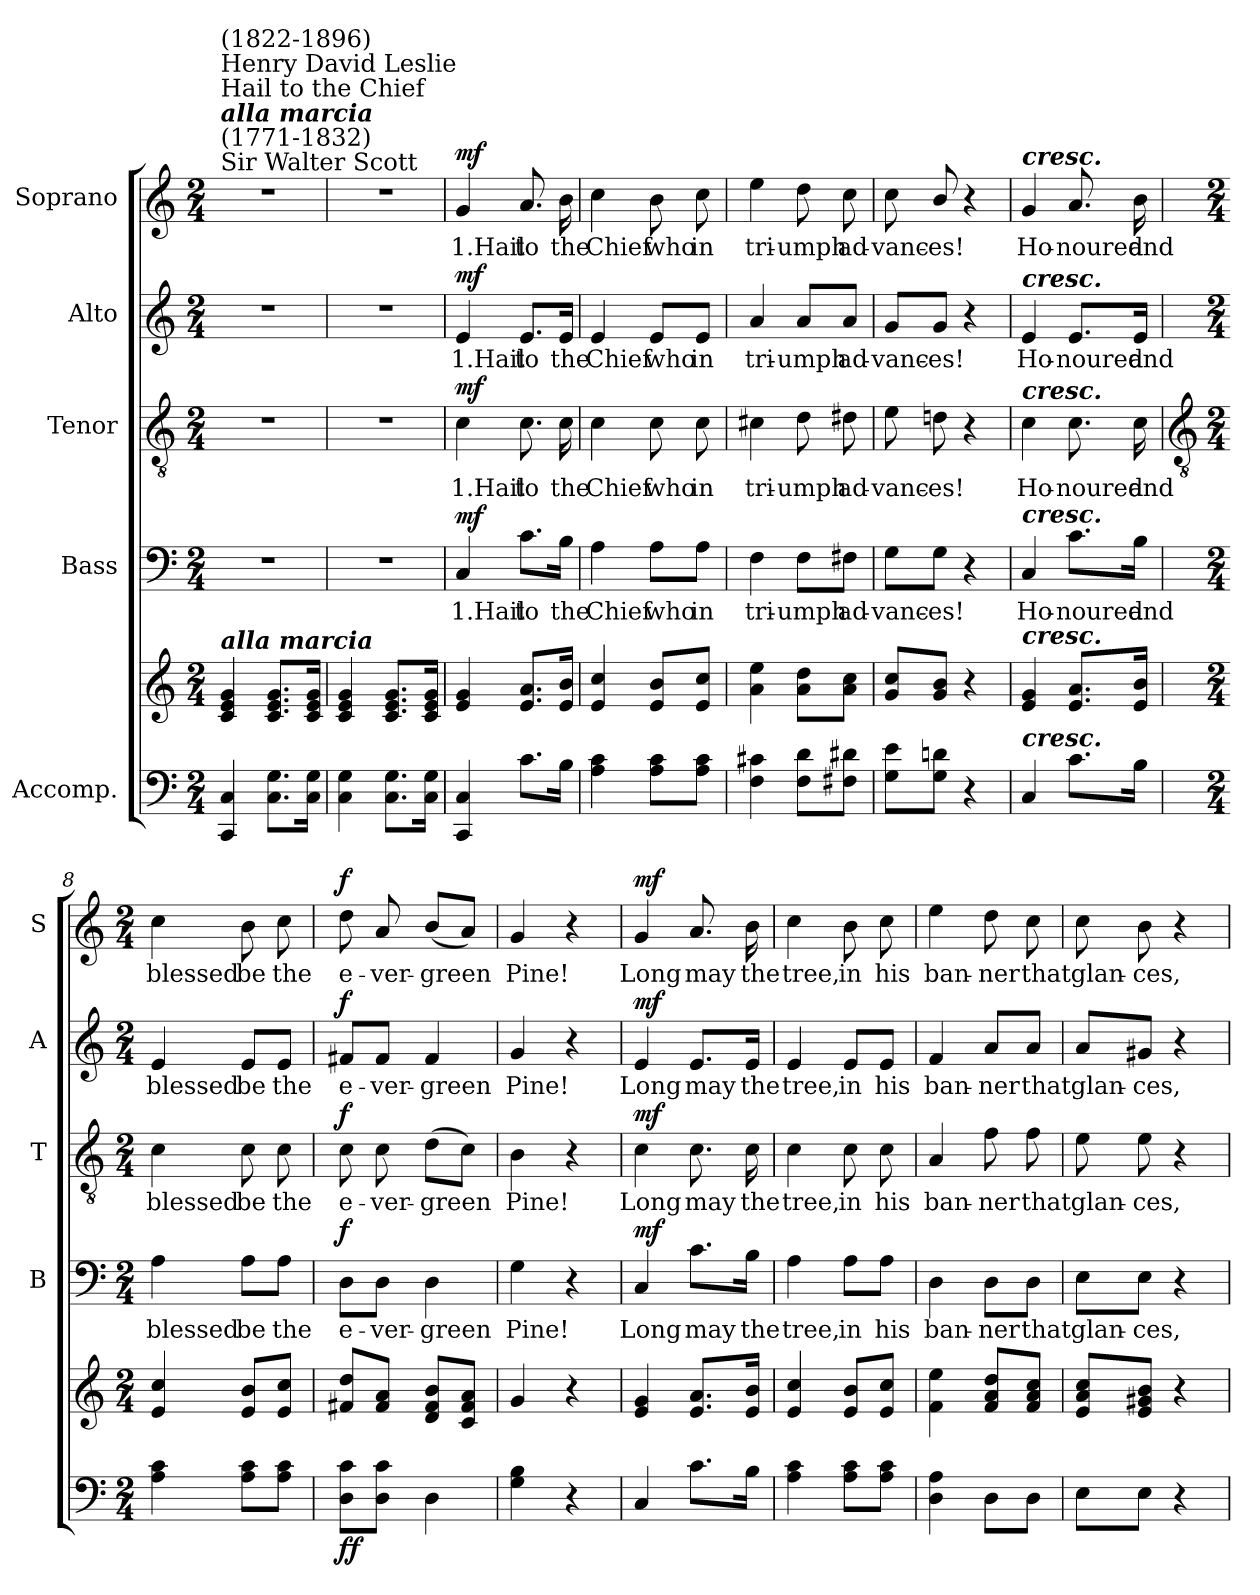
**kern	**kern	**dynam	**kern	**text	**dynam	**kern	**text	**dynam	**kern	**text	**dynam	**kern	**text	**dynam
*part5	*part5	*part5	*part4	*part4	*part4	*part3	*part3	*part3	*part2	*part2	*part2	*part1	*part1	*part1
*staff6	*staff5	*staff5/6	*staff4	*staff4	*staff4	*staff3	*staff3	*staff3	*staff2	*staff2	*staff2	*staff1	*staff1	*staff1
*I"Accomp.	*	*	*I"Bass	*	*	*I"Tenor	*	*	*I"Alto	*	*	*I"Soprano	*	*
*	*	*	*I'B	*	*	*I'T	*	*	*I'A	*	*	*I'S	*	*
*clefF4	*clefG2	*	*clefF4	*	*	*clefGv2	*	*	*clefG2	*	*	*clefG2	*	*
*k[]	*k[]	*	*k[]	*	*	*k[]	*	*	*k[]	*	*	*k[]	*	*
*M2/4	*M2/4	*	*M2/4	*	*	*M2/4	*	*	*M2/4	*	*	*M2/4	*	*
*MM120	*MM120	*	*MM120	*	*	*MM120	*	*	*MM120	*	*	*MM120	*	*
=1	=1	=1	=1	=1	=1	=1	=1	=1	=1	=1	=1	=1	=1	=1
!	!	!	!	!	!	!	!	!	!	!	!	!LO:TX:a:t=Sir Walter Scott	!	!
!	!	!	!	!	!	!	!	!	!	!	!	!LO:TX:a:t=(1771-1832)	!	!
!	!	!	!	!	!	!	!	!	!	!	!	!LO:TX:a:Bi:t=alla marcia	!	!
!	!	!	!	!	!	!	!	!	!	!	!	!LO:TX:a:t=Hail to the Chief	!	!
!	!	!	!	!	!	!	!	!	!	!	!	!LO:TX:a:t=Henry David Leslie	!	!
!	!	!	!	!	!	!	!	!	!	!	!	!LO:TX:a:t=(1822-1896)	!	!
!	!LO:TX:a:Bi:t=alla marcia	!	!	!	!	!	!	!	!	!	!	!	!	!
4CC/ 4C/	4c/ 4e/ 4g/	.	2r	.	.	2r	.	.	2r	.	.	2r	.	.
8.C\ 8.G\L	8.c/ 8.e/ 8.g/L	.	.	.	.	.	.	.	.	.	.	.	.	.
16C\ 16G\Jk	16c/ 16e/ 16g/Jk	.	.	.	.	.	.	.	.	.	.	.	.	.
=2	=2	=2	=2	=2	=2	=2	=2	=2	=2	=2	=2	=2	=2	=2
4C\ 4G\	4c/ 4e/ 4g/	.	2r	.	.	2r	.	.	2r	.	.	2r	.	.
8.C\ 8.G\L	8.c/ 8.e/ 8.g/L	.	.	.	.	.	.	.	.	.	.	.	.	.
16C\ 16G\Jk	16c/ 16e/ 16g/Jk	.	.	.	.	.	.	.	.	.	.	.	.	.
=3	=3	=3	=3	=3	=3	=3	=3	=3	=3	=3	=3	=3	=3	=3
!	!	!LO:DY:b=2	!	!LO:LY:b	!	!	!LO:LY:b	!	!	!LO:LY:b	!	!	!LO:LY:b	!
!	!	!LO:DY:n=1:b	!	!	!LO:DY:b	!	!	!LO:DY:b	!	!	!LO:DY:b	!	!	!LO:DY:b
4CC/ 4C/	4e/ 4g/	mf mf	4C/	1.Hail	mf	4c\	1.Hail	mf	4e/	1.Hail	mf	4g/	1.Hail	mf
!	!	!	!	!LO:LY:b	!	!	!LO:LY:b	!	!	!LO:LY:b	!	!	!LO:LY:b	!
8.c\L	8.e/ 8.a/L	.	8.c\L	to	.	8.c\	to	.	8.e/L	to	.	8.a/	to	.
!	!	!	!	!LO:LY:b	!	!	!LO:LY:b	!	!	!LO:LY:b	!	!	!LO:LY:b	!
16B\Jk	16e/ 16b/Jk	.	16B\Jk	the	.	16c\	the	.	16e/Jk	the	.	16b\	the	.
=4	=4	=4	=4	=4	=4	=4	=4	=4	=4	=4	=4	=4	=4	=4
!	!	!	!	!LO:LY:b	!	!	!LO:LY:b	!	!	!LO:LY:b	!	!	!LO:LY:b	!
4A\ 4c\	4e/ 4cc/	.	4A\	Chief	.	4c\	Chief	.	4e/	Chief	.	4cc\	Chief	.
!	!	!	!	!LO:LY:b	!	!	!LO:LY:b	!	!	!LO:LY:b	!	!	!LO:LY:b	!
8A\ 8c\L	8e/ 8b/L	.	8A\L	who	.	8c\	who	.	8e/L	who	.	8b\	who	.
!	!	!	!	!LO:LY:b	!	!	!LO:LY:b	!	!	!LO:LY:b	!	!	!LO:LY:b	!
8A\ 8c\J	8e/ 8cc/J	.	8A\J	in	.	8c\	in	.	8e/J	in	.	8cc\	in	.
=5	=5	=5	=5	=5	=5	=5	=5	=5	=5	=5	=5	=5	=5	=5
!	!	!	!	!LO:LY:b	!	!	!LO:LY:b	!	!	!LO:LY:b	!	!	!LO:LY:b	!
4F\ 4c#X\	4a\ 4ee\	.	4F\	tri-	.	4c#X\	tri-	.	4a/	tri-	.	4ee\	tri-	.
!	!	!	!	!LO:LY:b	!	!	!LO:LY:b	!	!	!LO:LY:b	!	!	!LO:LY:b	!
8F\ 8d\L	8a\ 8dd\L	.	8F\L	-umph	.	8d\	-umph	.	8a/L	-umph	.	8dd\	-umph	.
!	!	!	!	!LO:LY:b	!	!	!LO:LY:b	!	!	!LO:LY:b	!	!	!LO:LY:b	!
8F#X\ 8d#X\J	8a\ 8cc\J	.	8F#X\J	ad-	.	8d#X\	ad-	.	8a/J	ad-	.	8cc\	ad-	.
=6	=6	=6	=6	=6	=6	=6	=6	=6	=6	=6	=6	=6	=6	=6
!	!	!	!	!LO:LY:b	!	!	!LO:LY:b	!	!	!LO:LY:b	!	!	!LO:LY:b	!
8G\ 8e\L	8g/ 8cc/L	.	8G\L	-vanc-	.	8e\	-vanc-	.	8g/L	-vanc-	.	8cc\	-vanc-	.
!	!	!	!	!LO:LY:b	!	!	!LO:LY:b	!	!	!LO:LY:b	!	!	!LO:LY:b	!
8G\ 8dn\J	8g/ 8b/J	.	8G\J	-es!	.	8dn\	-es!	.	8g/J	-es!	.	8b/	-es!	.
4r	4r	.	4r	.	.	4r	.	.	4r	.	.	4r	.	.
!!LO:LB:g=z
=7	=7	=7	=7	=7	=7	=7	=7	=7	=7	=7	=7	=7	=7	=7
!	!	!	!	!	!	!	!	!	!	!	!	!LO:TX:a:Bi:t=cresc.	!	!
!	!	!	!	!	!	!	!	!	!LO:TX:a:Bi:t=cresc.	!	!	!	!	!
!	!	!	!	!	!	!LO:TX:a:Bi:t=cresc.	!	!	!	!	!	!	!	!
!	!	!	!LO:TX:a:Bi:t=cresc.	!	!	!	!	!	!	!	!	!	!	!
!	!LO:TX:a:Bi:t=cresc.	!	!	!	!	!	!	!	!	!	!	!	!	!
!LO:TX:a:Bi:t=cresc.	!	!	!	!	!	!	!	!	!	!	!	!	!	!
!	!	!	!	!LO:LY:b	!	!	!LO:LY:b	!	!	!LO:LY:b	!	!	!LO:LY:b	!
4C/	4e/ 4g/	.	4C/	Ho-	.	4c\	Ho-	.	4e/	Ho-	.	4g/	Ho-	.
!	!	!	!	!LO:LY:b	!	!	!LO:LY:b	!	!	!LO:LY:b	!	!	!LO:LY:b	!
8.c\L	8.e/ 8.a/L	.	8.c\L	-noured	.	8.c\	-noured	.	8.e/L	-noured	.	8.a/	-noured	.
!	!	!	!	!LO:LY:b	!	!	!LO:LY:b	!	!	!LO:LY:b	!	!	!LO:LY:b	!
16B\Jk	16e/ 16b/Jk	.	16B\Jk	and	.	16c\	and	.	16e/Jk	and	.	16b\	and	.
!!LO:PB:g=z
=8	=8	=8	=8	=8	=8	=8	=8	=8	=8	=8	=8	=8	=8	=8
*	*	*	*	*	*	*clefGv2	*	*	*	*	*	*	*	*
*M2/4	*M2/4	*	*M2/4	*	*	*M2/4	*	*	*M2/4	*	*	*M2/4	*	*
!	!	!	!	!LO:LY:b	!	!	!LO:LY:b	!	!	!LO:LY:b	!	!	!LO:LY:b	!
4A\ 4c\	4e/ 4cc/	.	4A\	blessed	.	4c\	blessed	.	4e/	blessed	.	4cc\	blessed	.
!	!	!	!	!LO:LY:b	!	!	!LO:LY:b	!	!	!LO:LY:b	!	!	!LO:LY:b	!
8A\ 8c\L	8e/ 8b/L	.	8A\L	be	.	8c\	be	.	8e/L	be	.	8b\	be	.
!	!	!	!	!LO:LY:b	!	!	!LO:LY:b	!	!	!LO:LY:b	!	!	!LO:LY:b	!
8A\ 8c\J	8e/ 8cc/J	.	8A\J	the	.	8c\	the	.	8e/J	the	.	8cc\	the	.
=9	=9	=9	=9	=9	=9	=9	=9	=9	=9	=9	=9	=9	=9	=9
!	!	!LO:DY:b=2	!	!LO:LY:b	!	!	!LO:LY:b	!	!	!LO:LY:b	!	!	!LO:LY:b	!
!	!	!LO:DY:n=1:b	!	!	!LO:DY:b	!	!	!LO:DY:b	!	!	!LO:DY:b	!	!	!LO:DY:b
8D\ 8c\L	8f#X/ 8dd/L	f f	8D\L	e-	f	8c\	e-	f	8f#X/L	e-	f	8dd\	e-	f
!	!	!	!	!LO:LY:b	!	!	!LO:LY:b	!	!	!LO:LY:b	!	!	!LO:LY:b	!
8D\ 8c\J	8f#/ 8a/J	.	8D\J	-ver-	.	8c\	-ver-	.	8f#/J	-ver-	.	8a/	-ver-	.
!	!	!	!	!LO:LY:b	!	!	!LO:LY:b	!	!	!LO:LY:b	!	!	!LO:LY:b	!
4D\	8d/ 8f#/ 8b/L	.	4D\	-green	.	(>8d\L	-green	.	4f#/	-green	.	(<8b/L	-green	.
.	8c/ 8f#/ 8a/J	.	.	.	.	8c\J)	.	.	.	.	.	8a/J)	.	.
=10	=10	=10	=10	=10	=10	=10	=10	=10	=10	=10	=10	=10	=10	=10
!	!	!	!	!LO:LY:b	!	!	!LO:LY:b	!	!	!LO:LY:b	!	!	!LO:LY:b	!
4G\ 4B\	4g/	.	4G\	Pine!	.	4B\	Pine!	.	4g/	Pine!	.	4g/	Pine!	.
4r	4r	.	4r	.	.	4r	.	.	4r	.	.	4r	.	.
=11	=11	=11	=11	=11	=11	=11	=11	=11	=11	=11	=11	=11	=11	=11
!	!	!LO:DY:b=2	!	!LO:LY:b	!	!	!LO:LY:b	!	!	!LO:LY:b	!	!	!LO:LY:b	!
!	!	!LO:DY:n=1:b	!	!	!LO:DY:b	!	!	!LO:DY:b	!	!	!LO:DY:b	!	!	!LO:DY:b
4C/	4e/ 4g/	mf mf	4C/	Long	mf	4c\	Long	mf	4e/	Long	mf	4g/	Long	mf
!	!	!	!	!LO:LY:b	!	!	!LO:LY:b	!	!	!LO:LY:b	!	!	!LO:LY:b	!
8.c\L	8.e/ 8.a/L	.	8.c\L	may	.	8.c\	may	.	8.e/L	may	.	8.a/	may	.
!	!	!	!	!LO:LY:b	!	!	!LO:LY:b	!	!	!LO:LY:b	!	!	!LO:LY:b	!
16B\Jk	16e/ 16b/Jk	.	16B\Jk	the	.	16c\	the	.	16e/Jk	the	.	16b\	the	.
=12	=12	=12	=12	=12	=12	=12	=12	=12	=12	=12	=12	=12	=12	=12
!	!	!	!	!LO:LY:b	!	!	!LO:LY:b	!	!	!LO:LY:b	!	!	!LO:LY:b	!
4A\ 4c\	4e/ 4cc/	.	4A\	tree,	.	4c\	tree,	.	4e/	tree,	.	4cc\	tree,	.
!	!	!	!	!LO:LY:b	!	!	!LO:LY:b	!	!	!LO:LY:b	!	!	!LO:LY:b	!
8A\ 8c\L	8e/ 8b/L	.	8A\L	in	.	8c\	in	.	8e/L	in	.	8b\	in	.
!	!	!	!	!LO:LY:b	!	!	!LO:LY:b	!	!	!LO:LY:b	!	!	!LO:LY:b	!
8A\ 8c\J	8e/ 8cc/J	.	8A\J	his	.	8c\	his	.	8e/J	his	.	8cc\	his	.
=13	=13	=13	=13	=13	=13	=13	=13	=13	=13	=13	=13	=13	=13	=13
!	!	!	!	!LO:LY:b	!	!	!LO:LY:b	!	!	!LO:LY:b	!	!	!LO:LY:b	!
4D\ 4A\	4f\ 4ee\	.	4D\	ban-	.	4A/	ban-	.	4f/	ban-	.	4ee\	ban-	.
!	!	!	!	!LO:LY:b	!	!	!LO:LY:b	!	!	!LO:LY:b	!	!	!LO:LY:b	!
8D\L	8f/ 8a/ 8dd/L	.	8D\L	-ner	.	8f\	-ner	.	8a/L	-ner	.	8dd\	-ner	.
!	!	!	!	!LO:LY:b	!	!	!LO:LY:b	!	!	!LO:LY:b	!	!	!LO:LY:b	!
8D\J	8f/ 8a/ 8cc/J	.	8D\J	that	.	8f\	that	.	8a/J	that	.	8cc\	that	.
=14	=14	=14	=14	=14	=14	=14	=14	=14	=14	=14	=14	=14	=14	=14
!	!	!	!	!LO:LY:b	!	!	!LO:LY:b	!	!	!LO:LY:b	!	!	!LO:LY:b	!
8E\L	8e/ 8a/ 8cc/L	.	8E\L	glan-	.	8e\	glan-	.	8a/L	glan-	.	8cc\	glan-	.
!	!	!	!	!LO:LY:b	!	!	!LO:LY:b	!	!	!LO:LY:b	!	!	!LO:LY:b	!
8E\J	8e/ 8g#X/ 8b/J	.	8E\J	-ces,	.	8e\	-ces,	.	8g#X/J	-ces,	.	8b\	-ces,	.
4r	4r	.	4r	.	.	4r	.	.	4r	.	.	4r	.	.
=	=	=	=	=	=	=	=	=	=	=	=	=	=	=
*-	*-	*-	*-	*-	*-	*-	*-	*-	*-	*-	*-	*-	*-	*-
